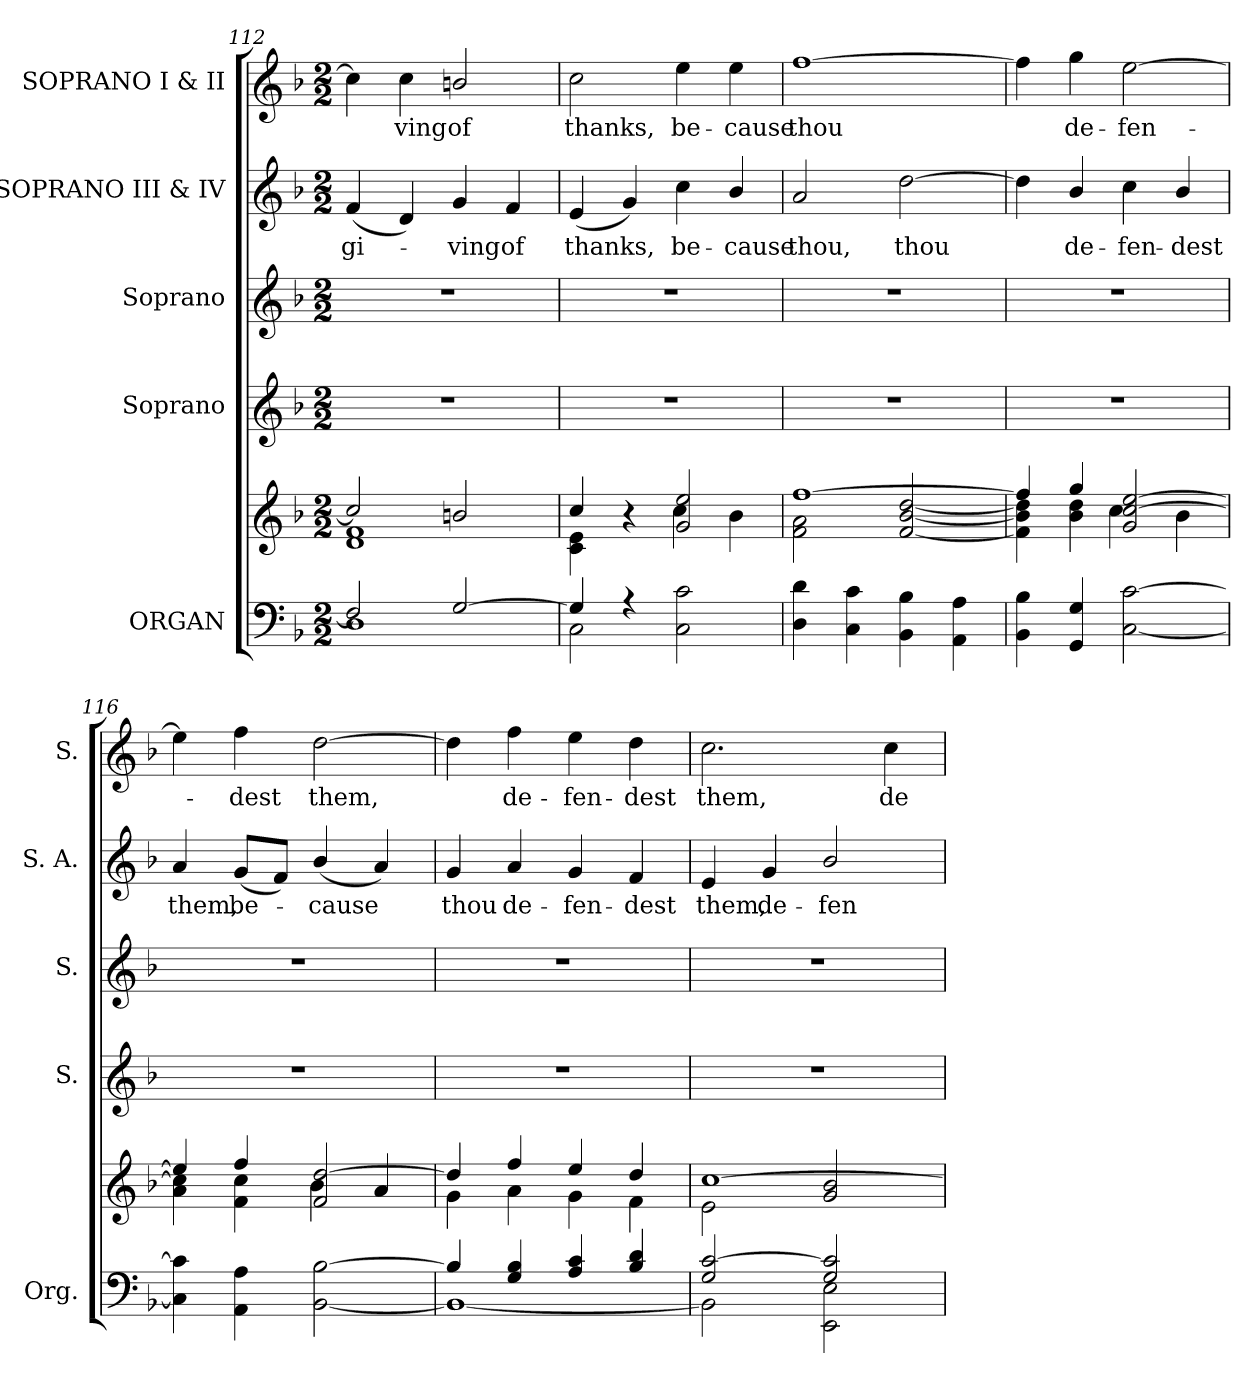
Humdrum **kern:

**kern	**kern	**kern	**kern	**kern	**text	**kern	**text
*part5	*part5	*part4	*part3	*part2	*part2	*part1	*part1
*staff6	*staff5	*staff4	*staff3	*staff2	*staff2	*staff1	*staff1
*I"ORGAN	*	*I"Soprano	*I"Soprano	*I"SOPRANO III & IV	*	*I"SOPRANO I & II	*
*I'Org.	*	*I'S.	*I'S.	*I'S. A.	*	*I'S.	*
*clefF4	*clefG2	*clefG2	*clefG2	*clefG2	*	*clefG2	*
*k[b-]	*k[b-]	*k[b-]	*k[b-]	*k[b-]	*	*k[b-]	*
*F:	*F:	*F:	*F:	*F:	*	*F:	*
*M2/2	*M2/2	*M2/2	*M2/2	*M2/2	*	*M2/2	*
=112	=112	=112	=112	=112	=112	=112	=112
*^	*^	*	*	*	*	*	*
!	!	!	!	!	!	!	!LO:LY:b:color=#000000	!	!
2Fi/]	1Di	2cci/]	1di 1fi	1r	1r	(4fi/	gi-	4cci\]	.
!	!	!	!	!	!	!	!	!	!LO:LY:b:color=#000000
.	.	.	.	.	.	4di/)	.	4cci\	-ving
!	!	!	!	!	!	!	!LO:LY:b:color=#000000	!	!
!	!	!	!	!	!	!	!	!	!LO:LY:b:color=#000000
[2Gi/	.	2bni/	.	.	.	4gi/	-ving	2bni/	of
!	!	!	!	!	!	!	!LO:LY:b:color=#000000	!	!
.	.	.	.	.	.	4fi/	of	.	.
=113	=113	=113	=113	=113	=113	=113	=113	=113	=113
!	!	!	!	!	!	!	!LO:LY:b:color=#000000	!	!
!	!	!	!	!	!	!	!	!	!LO:LY:b:color=#000000
4Gi/]	2Ci\	4cci/	4ci\ 4ei	1r	1r	(4ei/	thanks,	2cci\	thanks,
4r	.	4r	4ryy	.	.	4gi/)	.	.	.
!	!	!	!	!	!	!	!LO:LY:b:color=#000000	!	!
!	!	!	!	!	!	!	!	!	!LO:LY:b:color=#000000
2ryy	2Ci\ 2ci	2gi/ 2eei	4cci\	.	.	4cci\	be-	4eei\	be-
!	!	!	!	!	!	!	!LO:LY:b:color=#000000	!	!
!	!	!	!	!	!	!	!	!	!LO:LY:b:color=#000000
.	.	.	4b-i\	.	.	4b-i/	-cause	4eei\	-cause
*v	*v	*	*	*	*	*	*	*	*
=114	=114	=114	=114	=114	=114	=114	=114	=114
!	!	!	!	!	!	!LO:LY:b:color=#000000	!	!
!	!	!	!	!	!	!	!	!LO:LY:b:color=#000000
4Di\ 4di	[1ffi	2fi\ 2ai	1r	1r	2ai/	thou,	[1ffi	thou
4Ci\ 4ci	.	.	.	.	.	.	.	.
!	!	!	!	!	!	!LO:LY:b:color=#000000	!	!
4BB-i\ 4B-i	.	[2fi/ [2b-i [2ddi	.	.	[2ddi\	thou	.	.
4AAi\ 4Ai	.	.	.	.	.	.	.	.
!!LO:PB:g=z
=115	=115	=115	=115	=115	=115	=115	=115	=115
4BB-i\ 4B-i	4ffi/]	4fi\] 4b-i] 4ddi]	1r	1r	4ddi\]	.	4ffi\]	.
!	!	!	!	!	!	!LO:LY:b:color=#000000	!	!
!	!	!	!	!	!	!	!	!LO:LY:b:color=#000000
4GGi/ 4Gi	4ggi/	4b-i\ 4ddi	.	.	4b-i/	de-	4ggi\	de-
!	!	!	!	!	!	!LO:LY:b:color=#000000	!	!
!	!	!	!	!	!	!	!	!LO:LY:b:color=#000000
[2Ci\ [2ci	2gi/ [2cci [2eei	4cci\	.	.	4cci\	-fen-	[2eei\	-fen-
!	!	!	!	!	!	!LO:LY:b:color=#000000	!	!
.	.	4b-i\	.	.	4b-i/	-dest	.	.
=116	=116	=116	=116	=116	=116	=116	=116	=116
!	!	!	!	!	!	!LO:LY:b:color=#000000	!	!
4Ci\] 4ci]	4eei/]	4ai\ 4cci]	1r	1r	4ai/	them,	4eei\]	.
!	!	!	!	!	!	!LO:LY:b:color=#000000	!	!
!	!	!	!	!	!	!	!	!LO:LY:b:color=#000000
4AAi\ 4Ai	4ffi/	4fi\ 4cci	.	.	(8gi/L	be-	4ffi\	-dest
.	.	.	.	.	8fi/J)	.	.	.
!	!	!	!	!	!	!LO:LY:b:color=#000000	!	!
!	!	!	!	!	!	!	!	!LO:LY:b:color=#000000
[2BB-i\ [2B-i	2fi/ [2ddi	4b-i\	.	.	(4b-i/	-cause	[2ddi\	them,
.	.	4ai/	.	.	4ai/)	.	.	.
=117	=117	=117	=117	=117	=117	=117	=117	=117
*^	*	*	*	*	*	*	*	*
!	!	!	!	!	!	!	!LO:LY:b:color=#000000	!	!
4B-i/]	1BB-i_	4ddi/]	4gi\	1r	1r	4gi/	thou	4ddi\]	.
!	!	!	!	!	!	!	!LO:LY:b:color=#000000	!	!
!	!	!	!	!	!	!	!	!	!LO:LY:b:color=#000000
4Gi/ 4B-i	.	4ffi/	4ai\	.	.	4ai/	de-	4ffi\	de-
!	!	!	!	!	!	!	!LO:LY:b:color=#000000	!	!
!	!	!	!	!	!	!	!	!	!LO:LY:b:color=#000000
4Ai/ 4ci	.	4eei/	4gi\	.	.	4gi/	-fen-	4eei\	-fen-
!	!	!	!	!	!	!	!LO:LY:b:color=#000000	!	!
!	!	!	!	!	!	!	!	!	!LO:LY:b:color=#000000
4B-i/ 4di	.	4ddi/	4fi\	.	.	4fi/	-dest	4ddi\	-dest
=118	=118	=118	=118	=118	=118	=118	=118	=118	=118
!	!	!	!	!	!	!	!LO:LY:b:color=#000000	!	!
!	!	!	!	!	!	!	!	!	!LO:LY:b:color=#000000
2Gi/ [2ci	2BB-i\]	[1cci	2ei\	1r	1r	4ei/	them,	2.cci\	them,
!	!	!	!	!	!	!	!LO:LY:b:color=#000000	!	!
.	.	.	.	.	.	4gi/	de-	.	.
!	!	!	!	!	!	!	!LO:LY:b:color=#000000	!	!
2Gi/ 2ci]	2EEi\ 2Ei	.	2gi/ 2b-i	.	.	2b-i/	-fen-	.	.
!	!	!	!	!	!	!	!	!	!LO:LY:b:color=#000000
.	.	.	.	.	.	.	.	4cci\	de-
*v	*v	*	*	*	*	*	*	*	*
*	*v	*v	*	*	*	*	*	*
=	=	=	=	=	=	=	=
*-	*-	*-	*-	*-	*-	*-	*-
